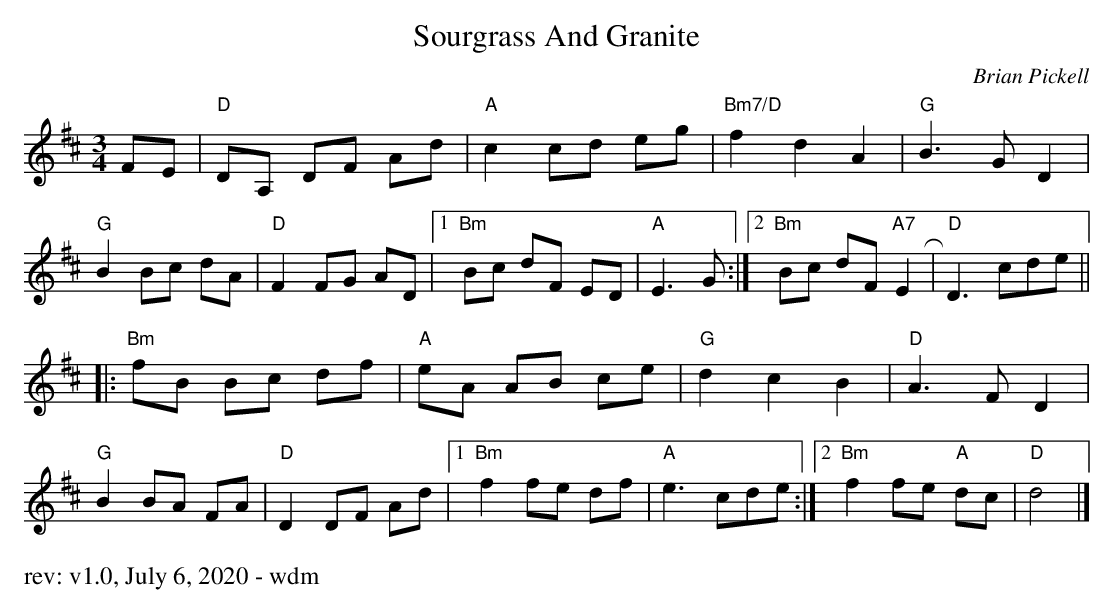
X:1
T: Sourgrass And Granite
O: Brian Pickell
M: 3/4
K: Dmaj
FE |\
"D"DA, DF Ad | "A"c2 cd eg | "Bm7/D"f2 d2 A2 | "G"B3 G D2 |
"G"B2 Bc dA | "D"F2 FG AD |[1 "Bm"Bc dF ED | "A"E3 G :|[2 "Bm"Bc dF "A7"E2!roll! | "D"D3 cde ||:
"Bm"fB Bc df | "A"eA AB ce | "G"d2 c2 B2 | "D"A3 F D2 |
"G"B2 BA FA | "D"D2 DF Ad |[1 "Bm"f2 fe df | "A"e3 cde :|[2 "Bm"f2 fe "A"dc | "D"d4 |]
